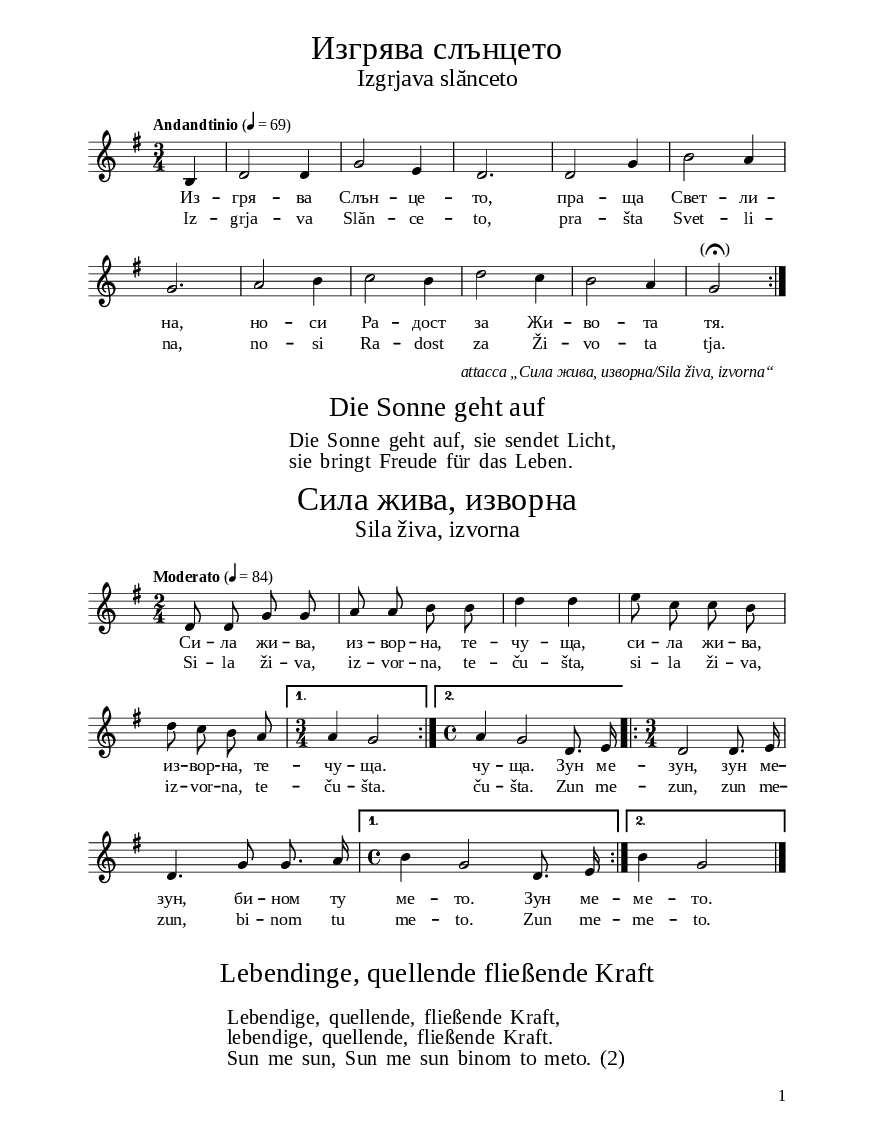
\version "2.24.1"

% include paper part and global functions
\include "include/globals.ily"

\bookpart {
  \label #'ref071_1
  \tocItem \markup "Изгрява слънцето – Izgrjava slănceto"
  \include "include/bookpart-paper.ily"
  \score {
    \include "include/score-layout.ily"

    \new Voice \absolute {
      \clef treble
      \key g \major
      \time 3/4
      \tempoFunc "Andandtinio" 4 "69"
      \partial 4
      \autoBeamOff

      \repeat volta 2 {
        b4  |  d'2 d'4 | g'2 e'4 | d'2. | d'2 g'4 | b'2 a'4 \break |

        g'2. | a'2 b'4 | c''2 b'4 | d''2 c''4 | b'2 a'4^\markup { \concat {"              (" \fermata ")"}} |  g'2
        \break
      }
    }

    \addlyrics {
      Из -- гря --
      ва Слън -- це -- то, пра -- ща Свет -- ли -- на,
      но -- си Ра -- дост за Жи -- во -- та тя.
    }

     \addlyrics {
      Iz -- grja --
      va Slăn -- ce -- to, pra -- šta Svet -- li -- na,
      no -- si Ra -- dost za Ži -- vo -- ta tja.
    }
    \header {
      title = \titleFunc "Изгрява слънцето" "Izgrjava slănceto"
    }

    \midi{}

  } % score
  
  \markup \italic \dc-one-nobold "attacca „Сила жива, изворна/Sila živa, izvorna“"
  
  % include foreign translation(s) of the song
  \version "2.24.0"

\markup \fill-line { \fontsize #deTitleFontSize "Die Sonne geht auf" }
\markup \null

\markup \fontsize #deCoupletFontSize {
  \hspace #18
  \override #`(baseline-skip . ,deCoupletBaselineSkip)

  \column {
    \line { " " Die Sonne geht auf, sie sendet Licht, }

    \line { " "  sie bringt Freude für das Leben. }


  }
}

    \markup \empty-one

      \label #'ref071_2
  \tocItem \markup "Сила жива, изворна – Sila živa, izvorna"

   \include "include/bookpart-paper.ily"
  \score {
    \include "include/score-layout.ily"

    \new Voice \absolute {
     \clef treble
      \key g \major
      \time 2/4
      \tempoFunc "Moderato" 4 "84"
      \autoBeamOff

      \repeat volta 2 {
        d'8 d' g' g' | a'8 a' b' b' | d''4 d'' | e''8 c'' c'' b' \break |

        d''8 c'' b' a' |
      } \alternative { { \time 3/4 a'4 g'2 |} { \time 4/4  a'4 g'2 d'8. e'16 | } } \repeat volta 2 {
        \time 3/4 d'2 d'8. e'16 \break |

        d'4. g'8 g'8. a'16 |
      }
      \alternative  {
        {\time 4/4 b'4 g'2 d'8. e'16 | }
        { b'4 g'2 \bar "|."}
      }
    }

    \addlyrics {
      Си --
      ла жи -- ва, из -- вор -- на, те -- чу -- ща, си
      -- ла жи -- ва, из -- вор -- на, те -- чу -- ща.
      чу -- ща. Зун ме -- зун, зун ме -- зун, би --
      ном ту ме -- то. Зун ме -- ме -- то.
    }
     \addlyrics {
      Si --
      la ži -- va, iz -- vor -- na, te -- ču -- šta, si
      -- la ži -- va, iz -- vor -- na, te -- ču -- šta.
      ču -- šta. Zun me -- zun, zun me -- zun, bi --
      nom tu me -- to. Zun me -- me -- to.
    }
    \header {
      title = \titleFunc "Сила жива, изворна" "Sila živa, izvorna"
    }

    \midi{}

  } % score

  
  % include foreign translation(s) of the song
  \version "2.22.1"

\markup \fill-line { \fontsize #deTitleFontSize "Lebendinge, quellende fließende Kraft" }
\markup \null
\markup \null
\markup \fontsize #deCoupletFontSize {
  \hspace #12
  \override #`(baseline-skip . ,deCoupletBaselineSkip)

  \column {

    \line { " " Lebendige, quellende, fließende Kraft,}

    \line { " " lebendige, quellende, fließende Kraft. }

    \line { " " Sun me sun, Sun me sun binom to meto. (2) }




  }
}


} % bookpart
